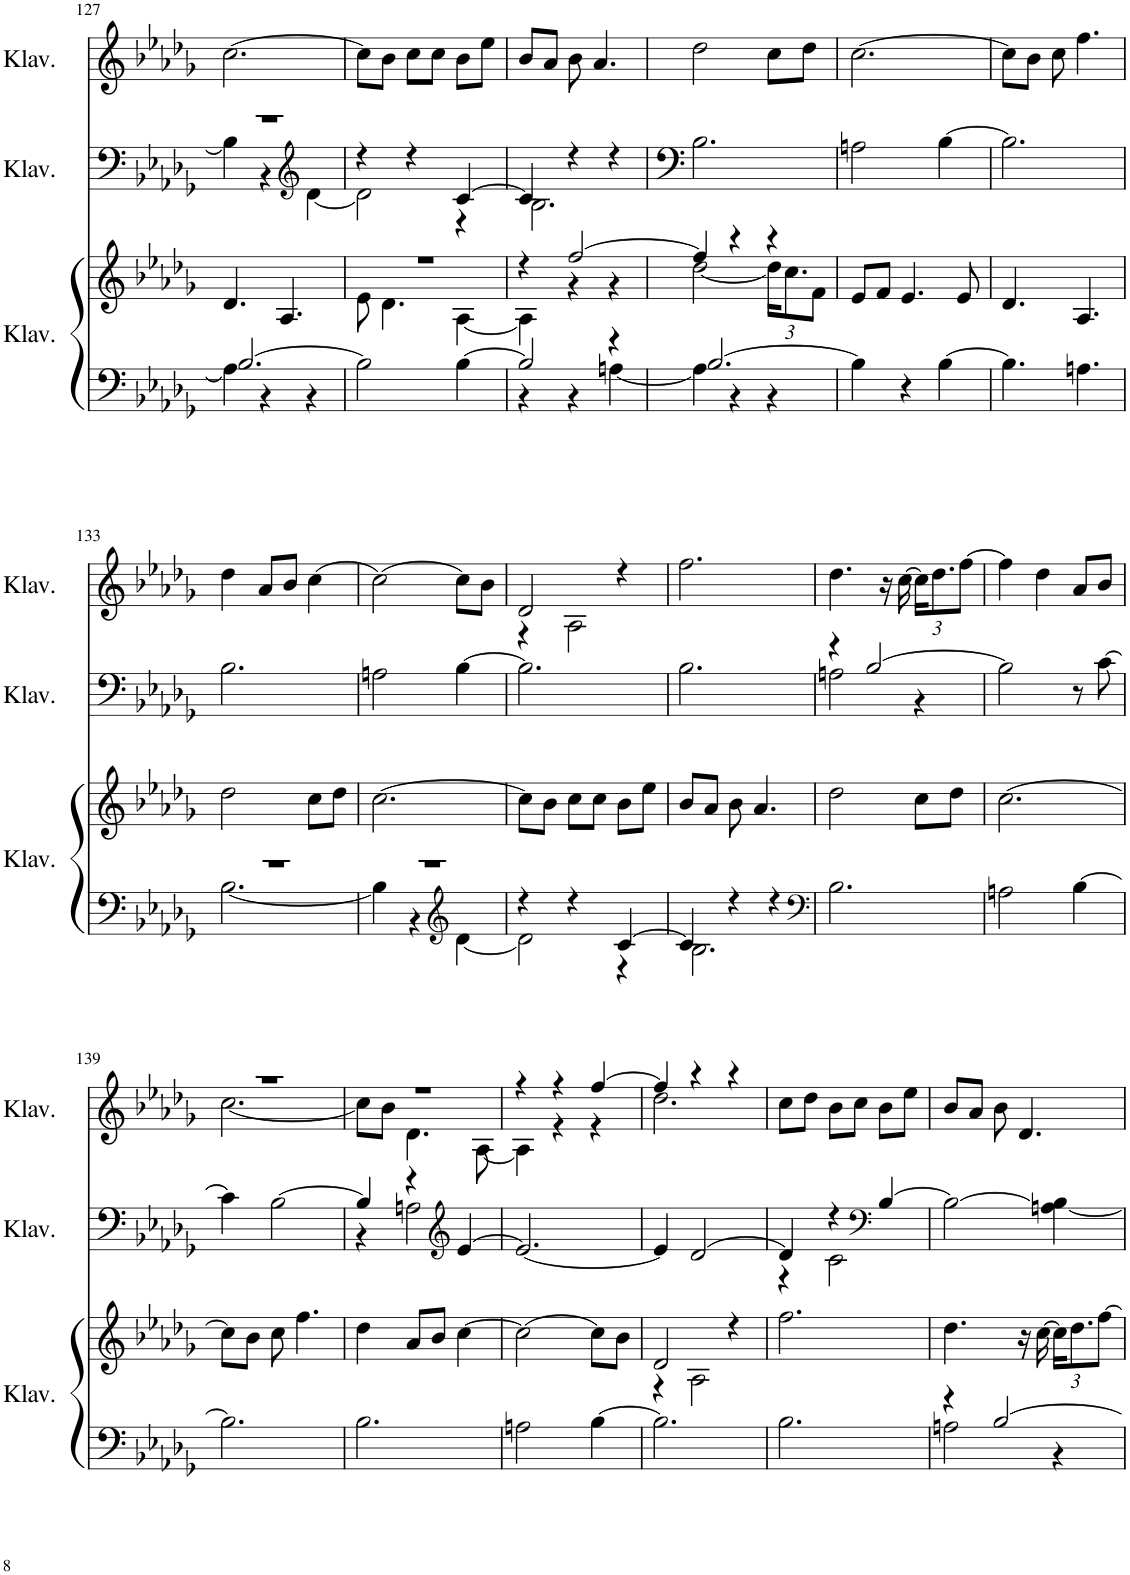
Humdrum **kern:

**kern	**kern	**kern	**kern
*part3	*part3	*part2	*part1
*staff4	*staff3	*staff2	*staff1
*I"Klavier	*	*I"Klavier	*I"Klavier
*I'Klav.	*	*I'Klav.	*I'Klav.
!!LO:PB:g=z
*clefF4	*clefG2	*clefG2	*clefG2
*k[b-e-a-d-g-]	*k[b-e-a-d-g-]	*k[b-e-a-d-g-]	*k[b-e-a-d-g-]
*M3/4	*M3/4	*M3/4	*M3/4
=127	=127	=127	=127
*^	*	*^	*
[2.B-/	4A\]	4.d-/	2.r	4B-\]	[2.cc\
.	4r	.	.	4r	.
.	.	4.A-/	.	.	.
*	*	*	*clefG2	*	*
.	4r	.	.	[4d-\	.
*v	*v	*	*	*	*
=128	=128	=128	=128	=128
*	*^	*	*	*
2B-\]	2.r	8e-\	4r	2d-\]	8cc\L]
.	.	4.d-\	.	.	8b-\J
.	.	.	4r	.	8cc\L
.	.	.	.	.	8cc\J
[4B-\	.	[4A-\	[4c/	4r	8b-\L
.	.	.	.	.	8ee-\J
=129	=129	=129	=129	=129	=129
*^	*	*	*	*	*
2B-/]	4r	4r	4A-\]	4c/]	2.B-\	8b-/L
.	.	.	.	.	.	8a-/J
.	4r	[2ff/	4r	4r	.	8b-\
.	.	.	.	.	.	4.a-/
4r	[4An\	.	4r	4r	.	.
*	*	*	*	*v	*v	*
=130	=130	=130	=130	=130	=130
[2.B-/	4A\]	4ff/]	[2dd-\	2.B-\	2dd-\
.	4r	4r	.	.	.
*	*	*	*Xbrackettup	*	*
.	4r	4r	24dd-\KL]	.	8cc\L
.	.	.	12.cc\	.	.
.	.	.	.	.	8dd-\J
.	.	.	12f\J	.	.
*v	*v	*	*	*	*
*	*v	*v	*	*
=131	=131	=131	=131
4B-\]	8e-/L	2An\	[2.cc\
.	8f/J	.	.
4r	4.e-/	.	.
[4B-\	.	[4B-\	.
.	8e-/	.	.
=132	=132	=132	=132
4.B-\]	4.d-/	2.B-\]	8cc\L]
.	.	.	8b-\J
.	.	.	8cc\
4.An\	4.A-/	.	4.ff\
!!LO:LB:g=z
=133	=133	=133	=133
*^	*	*	*
2.r	[2.B-\	2dd-\	2.B-\	4dd-\
.	.	.	.	8a-/L
.	.	.	.	8b-/J
.	.	8cc\L	.	[4cc\
.	.	8dd-\J	.	.
=134	=134	=134	=134	=134
2.r	4B-\]	[2.cc\	2An\	2cc\_
.	4r	.	.	.
*clefG2	*	*	*	*
.	[4d-\	.	[4B-\	8cc\L]
.	.	.	.	8b-\J
=135	=135	=135	=135	=135
*	*	*	*	*^
4r	2d-\]	8cc\L]	2.B-\]	2d-/	4r
.	.	8b-\J	.	.	.
4r	.	8cc\L	.	.	2A-\
.	.	8cc\J	.	.	.
[4c/	4r	8b-\L	.	4r	.
.	.	8ee-\J	.	.	.
*	*	*	*	*v	*v
=136	=136	=136	=136	=136
4c/]	2.B-\	8b-/L	2.B-\	2.ff\
.	.	8a-/J	.	.
4r	.	8b-\	.	.
.	.	4.a-/	.	.
4r	.	.	.	.
*v	*v	*	*	*
=137	=137	=137	=137
*clefF4	*	*	*
*	*	*^	*
2.B-\	2dd-\	4r	2An\	4.dd-\
.	.	[2B-/	.	.
.	.	.	.	16r
.	.	.	.	[16cc\
*	*	*	*	*Xbrackettup
.	8cc\L	.	4r	24cc\KL]
.	.	.	.	12.dd-\
.	8dd-\J	.	.	.
.	.	.	.	[12ff\J
*	*	*v	*v	*
=138	=138	=138	=138
2An\	[2.cc\	2B-\]	4ff\]
.	.	.	4dd-\
[4B-\	.	8r	8a-/L
.	.	[8c\	8b-/J
!!LO:LB:g=z
=139	=139	=139	=139
*	*	*	*^
2.B-\]	8cc\L]	4c\]	2.r	[2.cc\
.	8b-\J	.	.	.
.	8cc\	[2B-\	.	.
.	4.ff\	.	.	.
=140	=140	=140	=140	=140
*	*	*^	*	*
2.B-\	4dd-\	4B-/]	4r	2.r	8cc\L]
.	.	.	.	.	8b-\J
.	8a-/L	4r	2An\	.	4.d-\
.	8b-/J	.	.	.	.
*	*	*clefG2	*	*	*
.	[4cc\	[4e-/	.	.	.
.	.	.	.	.	[8A-\
*	*	*v	*v	*	*
=141	=141	=141	=141	=141
2An\	2cc\_	2.e-/_	4r	4A-\]
.	.	.	4r	4r
[4B-\	8cc\L]	.	[4ff/	4r
.	8b-\J	.	.	.
=142	=142	=142	=142	=142
*	*^	*	*	*
2.B-\]	2d-/	4r	4e-/]	4ff/]	2.dd-\
.	.	2A-\	[2d-/	4r	.
.	4r	.	.	4r	.
*	*v	*v	*	*v	*v
=143	=143	=143	=143
*	*	*^	*
2.B-\	2.ff\	4d-/]	4r	8cc\L
.	.	.	.	8dd-\J
.	.	4r	2c\	8b-\L
.	.	.	.	8cc\J
*	*	*clefF4	*	*
.	.	[4B-/	.	8b-\L
.	.	.	.	8ee-\J
*	*	*v	*v	*
=144	=144	=144	=144
*^	*	*	*
4r	2An\	4.dd-\	2B-\_	8b-/L
.	.	.	.	8a-/J
[2B-/	.	.	.	8b-\
.	.	16r	.	4.d-/
.	.	[16cc\	.	.
.	4r	24cc\KL]	[4An\ 4B-\]	.
.	.	12.dd-\	.	.
.	.	[12ff\J	.	.
*v	*v	*	*	*
=	=	=	=
*-	*-	*-	*-
